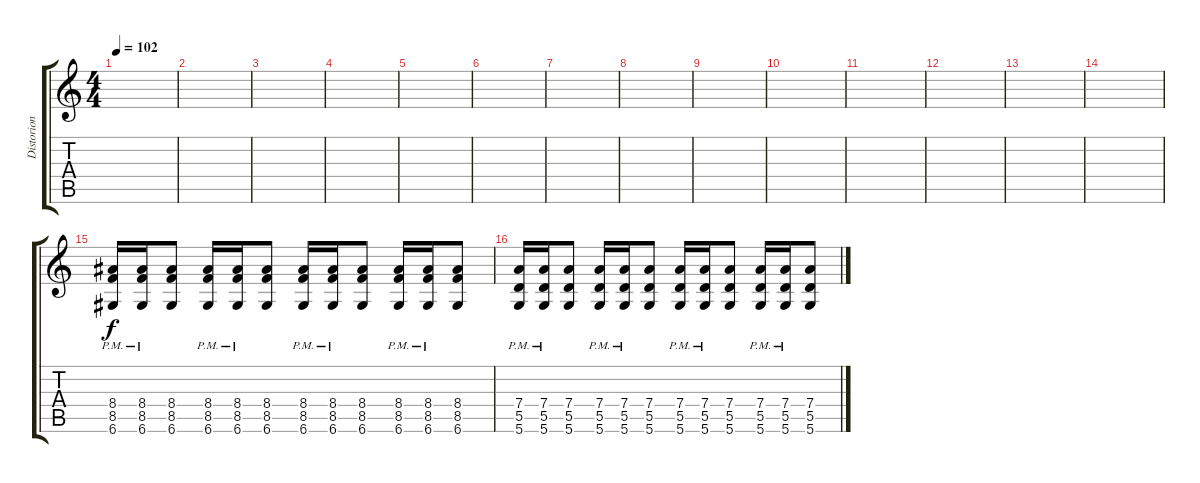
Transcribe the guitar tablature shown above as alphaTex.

\track ("Distorion guitar" "Distorion ") {instrument distortionguitar}
\staff {score tabs}
\tuning (E4 B3 G3 D3 A2 D2) {hide}
\ts (4 4)
\tempo 102
\clef g2
\ks c
|
|
|
|
|
|
|
|
|
|
|
|
|
|
(8.4{pm} 8.5{pm} 6.6{pm}).16 (8.4{pm} 8.5{pm} 6.6{pm}).16 (8.4 8.5 6.6).8 (8.4{pm} 8.5{pm} 6.6{pm}).16 (8.4{pm} 8.5{pm} 6.6{pm}).16 (8.4 8.5 6.6).8 (8.4{pm} 8.5{pm} 6.6{pm}).16 (8.4{pm} 8.5{pm} 6.6{pm}).16 (8.4 8.5 6.6).8 (8.4{pm} 8.5{pm} 6.6{pm}).16 (8.4{pm} 8.5{pm} 6.6{pm}).16 (8.4 8.5 6.6).8 |
(7.4{pm} 5.5{pm} 5.6{pm}).16 (7.4{pm} 5.5{pm} 5.6{pm}).16 (7.4 5.5 5.6).8 (7.4{pm} 5.5{pm} 5.6{pm}).16 (7.4{pm} 5.5{pm} 5.6{pm}).16 (7.4 5.5 5.6).8 (7.4{pm} 5.5{pm} 5.6{pm}).16 (7.4{pm} 5.5{pm} 5.6{pm}).16 (7.4 5.5 5.6).8 (7.4{pm} 5.5{pm} 5.6{pm}).16 (7.4{pm} 5.5{pm} 5.6{pm}).16 (7.4 5.5 5.6).8
